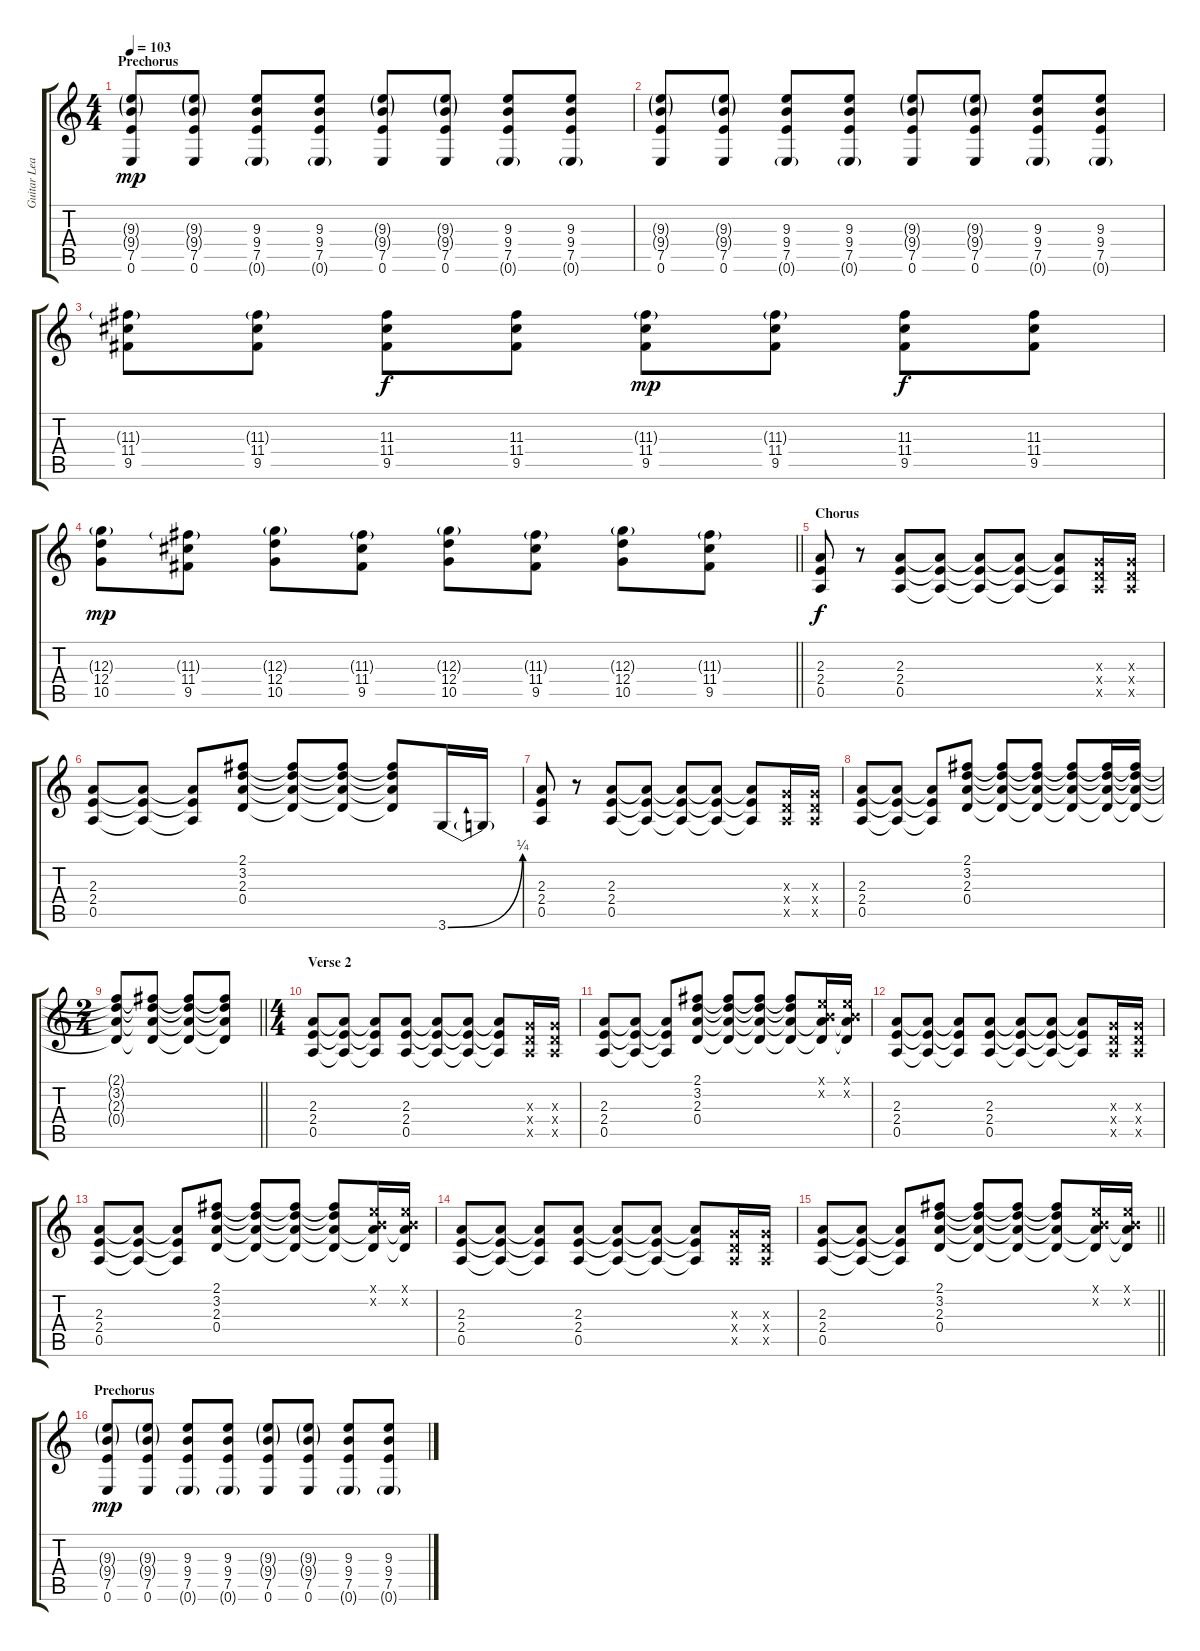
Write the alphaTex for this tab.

\track ("Guitar Lead" "Guitar Lea") {instrument distortionguitar}
\staff {score tabs}
\tuning (E4 B3 G3 D3 A2 E2) {hide}
\ts (4 4)
\section ("" "Prechorus")
\tempo 103
\clef g2
\ks c
(9.3{g} 9.4{g} 7.5 0.6).8{dy mp} (9.3{g} 9.4{g} 7.5 0.6).8 (9.3 9.4 7.5 0.6{g}).8 (9.3 9.4 7.5 0.6{g}).8 (9.3{g} 9.4{g} 7.5 0.6).8 (9.3{g} 9.4{g} 7.5 0.6).8 (9.3 9.4 7.5 0.6{g}).8 (9.3 9.4 7.5 0.6{g}).8 |
(9.3{g} 9.4{g} 7.5 0.6).8 (9.3{g} 9.4{g} 7.5 0.6).8 (9.3 9.4 7.5 0.6{g}).8 (9.3 9.4 7.5 0.6{g}).8 (9.3{g} 9.4{g} 7.5 0.6).8 (9.3{g} 9.4{g} 7.5 0.6).8 (9.3 9.4 7.5 0.6{g}).8 (9.3 9.4 7.5 0.6{g}).8 |
(11.3{g} 11.4 9.5).8 (11.3{g} 11.4 9.5).8 (11.3 11.4 9.5).8{dy f} (11.3 11.4 9.5).8 (11.3{g} 11.4 9.5).8{dy mp} (11.3{g} 11.4 9.5).8 (11.3 11.4 9.5).8{dy f} (11.3 11.4 9.5).8 |
\barLineRight lightlight
(12.3{g} 12.4 10.5).8{dy mp} (11.3{g} 11.4 9.5).8 (12.3{g} 12.4 10.5).8 (11.3{g} 11.4 9.5).8 (12.3{g} 12.4 10.5).8 (11.3{g} 11.4 9.5).8 (12.3{g} 12.4 10.5).8 (11.3{g} 11.4 9.5).8 |
\section ("" "Chorus")
(2.3 2.4 0.5).8{dy f} r.8 (2.3 2.4 0.5).8 (2.3{t} 2.4{t} 0.5{t}).8 (2.3{t} 2.4{t} 0.5{t}).8 (2.3{t} 2.4{t} 0.5{t}).8 (2.3{t} 2.4{t} 0.5{t}).8 (0.3{x} 0.4{x} 0.5{x}).16 (0.3{x} 0.4{x} 0.5{x}).16 |
(2.3 2.4 0.5).8 (2.3{t} 2.4{t} 0.5{t}).8 (2.3{t} 2.4{t} 0.5{t}).8 (2.1 3.2 2.3 0.4).8 (2.1{t} 3.2{t} 2.3{t} 0.4{t}).8 (2.1{t} 3.2{t} 2.3{t} 0.4{t}).8 (2.1{t} 3.2{t} 2.3{t} 0.4{t}).8 3.6{be (bend 0 0 60 1)}.16 3.6{t}.16 |
(2.3 2.4 0.5).8 r.8 (2.3 2.4 0.5).8 (2.3{t} 2.4{t} 0.5{t}).8 (2.3{t} 2.4{t} 0.5{t}).8 (2.3{t} 2.4{t} 0.5{t}).8 (2.3{t} 2.4{t} 0.5{t}).8 (0.3{x} 0.4{x} 0.5{x}).16 (0.3{x} 0.4{x} 0.5{x}).16 |
(2.3 2.4 0.5).8 (2.3{t} 2.4{t} 0.5{t}).8 (2.3{t} 2.4{t} 0.5{t}).8 (2.1 3.2 2.3 0.4).8 (2.1{t} 3.2{t} 2.3{t} 0.4{t}).8 (2.1{t} 3.2{t} 2.3{t} 0.4{t}).8 (2.1{t} 3.2{t} 2.3{t} 0.4{t}).8 (2.1{t} 3.2{t} 2.3{t} 0.4{t}).16 (2.1{t} 3.2{t} 2.3{t} 0.4{t}).16 |
\ts (2 4)
\barLineRight lightlight
(2.1{t} 3.2{t} 2.3{t} 0.4{t}).8 (2.1{t} 3.2{t} 2.3{t} 0.4{t}).8 (2.1{t} 3.2{t} 2.3{t} 0.4{t}).8 (2.1{t} 3.2{t} 2.3{t} 0.4{t}).8 |
\ts (4 4)
\section ("" "Verse 2")
(2.3 2.4 0.5).8 (2.3{t} 2.4{t} 0.5{t}).8 (2.3{t} 2.4{t} 0.5{t}).8 (2.3 2.4 0.5).8 (2.3{t} 2.4{t} 0.5{t}).8 (2.3{t} 2.4{t} 0.5{t}).8 (2.3{t} 2.4{t} 0.5{t}).8 (0.3{x} 0.4{x} 0.5{x}).16 (0.3{x} 0.4{x} 0.5{x}).16 |
(2.3 2.4 0.5).8 (2.3{t} 2.4{t} 0.5{t}).8 (2.3{t} 2.4{t} 0.5{t}).8 (2.1 3.2 2.3 0.4).8 (2.1{t} 3.2{t} 2.3{t} 0.4{t}).8 (2.1{t} 3.2{t} 2.3{t} 0.4{t}).8 (2.1{t} 3.2{t} 2.3{t} 0.4{t}).8 (0.1{x} 0.2{x} 2.3{t} 0.4{t}).16 (0.1{x} 0.2{x} 2.3{t} 0.4{t}).16 |
(2.3 2.4 0.5).8 (2.3{t} 2.4{t} 0.5{t}).8 (2.3{t} 2.4{t} 0.5{t}).8 (2.3 2.4 0.5).8 (2.3{t} 2.4{t} 0.5{t}).8 (2.3{t} 2.4{t} 0.5{t}).8 (2.3{t} 2.4{t} 0.5{t}).8 (0.3{x} 0.4{x} 0.5{x}).16 (0.3{x} 0.4{x} 0.5{x}).16 |
(2.3 2.4 0.5).8 (2.3{t} 2.4{t} 0.5{t}).8 (2.3{t} 2.4{t} 0.5{t}).8 (2.1 3.2 2.3 0.4).8 (2.1{t} 3.2{t} 2.3{t} 0.4{t}).8 (2.1{t} 3.2{t} 2.3{t} 0.4{t}).8 (2.1{t} 3.2{t} 2.3{t} 0.4{t}).8 (0.1{x} 0.2{x} 2.3{t} 0.4{t}).16 (0.1{x} 0.2{x} 2.3{t} 0.4{t}).16 |
(2.3 2.4 0.5).8 (2.3{t} 2.4{t} 0.5{t}).8 (2.3{t} 2.4{t} 0.5{t}).8 (2.3 2.4 0.5).8 (2.3{t} 2.4{t} 0.5{t}).8 (2.3{t} 2.4{t} 0.5{t}).8 (2.3{t} 2.4{t} 0.5{t}).8 (0.3{x} 0.4{x} 0.5{x}).16 (0.3{x} 0.4{x} 0.5{x}).16 |
\barLineRight lightlight
(2.3 2.4 0.5).8 (2.3{t} 2.4{t} 0.5{t}).8 (2.3{t} 2.4{t} 0.5{t}).8 (2.1 3.2 2.3 0.4).8 (2.1{t} 3.2{t} 2.3{t} 0.4{t}).8 (2.1{t} 3.2{t} 2.3{t} 0.4{t}).8 (2.1{t} 3.2{t} 2.3{t} 0.4{t}).8 (0.1{x} 0.2{x} 2.3{t} 0.4{t}).16 (0.1{x} 0.2{x} 2.3{t} 0.4{t}).16 |
\section ("" "Prechorus")
(9.3{g} 9.4{g} 7.5 0.6).8{dy mp} (9.3{g} 9.4{g} 7.5 0.6).8 (9.3 9.4 7.5 0.6{g}).8 (9.3 9.4 7.5 0.6{g}).8 (9.3{g} 9.4{g} 7.5 0.6).8 (9.3{g} 9.4{g} 7.5 0.6).8 (9.3 9.4 7.5 0.6{g}).8 (9.3 9.4 7.5 0.6{g}).8
